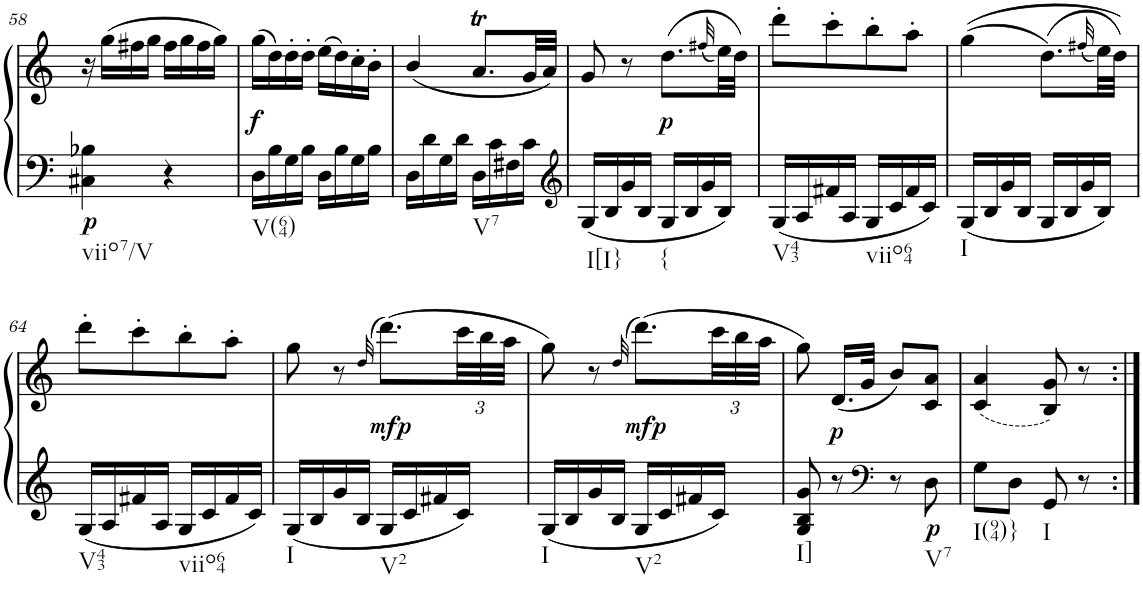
**kern	**kern	**dynam
*part1	*part1	*part1
*staff2	*staff1	*staff1/2
*I"Piano, Piano right	*	*
*I'Pno.	*	*
!!LO:PB:g=z
*clefF4	*clefG2	*
*k[]	*k[]	*
*M2/4	*M2/4	*
=58	=58	=58
!LO:TX:b:t=viio7/V	!	!
!	!	!LO:DY:b=2
4C#X\ 4B-X\	16r	p
.	(16gg\LL	.
.	16ff#X\	.
.	16gg\JJ	.
4r	16ff#\LL	.
.	16gg\	.
.	16ff#\	.
.	16gg\JJ)	.
=59	=59	=59
!LO:TX:b:t=V(64)	!	!
!	!	!LO:DY:b
16D\LL	(16gg\LL	f
16B\	16dd\)	.
16G\	16dd'\	.
16B\JJ	16dd'\JJ	.
16D\LL	(16ee\LL	.
16B\	16dd\)	.
16G\	16cc'\	.
16B\JJ	16b'\JJ	.
=60	=60	=60
16D\LL	(4b/	.
16d\	.	.
16G\	.	.
16d\JJ	.	.
!LO:TX:b:t=V7	!	!
16D\LL	8.aT/L	.
16c\	.	.
16F#X\	.	.
16c\JJ	32g/LL	.
.	32a/JJJ)	.
=61	=61	=61
*clefG2	*	*
!LO:TX:b:t=I[I}	!	!
16G/LL	8g/	.
16B/	.	.
16g/	8r	.
16B/JJ	.	.
!LO:TX:b:t={	!	!
!	!	!LO:DY:b
16G/LL	(8.dd\L	p
16B/	.	.
16g/	.	.
.	(32qff#X/	.
16B/JJ	32ee\LL)	.
.	32dd\JJJ)	.
=62	=62	=62
!LO:TX:b:t=V43	!	!
16G/LL	8ddd'\L	.
16A/	.	.
16f#X/	8ccc'\	.
16A/JJ	.	.
!LO:TX:b:t=viio64	!	!
16G/LL	8bb'\	.
16c/	.	.
16f#/	8aa'\J	.
16c/JJ	.	.
=63	=63	=63
!LO:TX:b:t=I	!	!
16G/LL	((4gg\	.
16B/	.	.
16g/	.	.
16B/JJ	.	.
16G/LL	(8.dd\L)	.
16B/	.	.
16g/	.	.
.	(32qff#X/	.
16B/JJ	32ee\LL)	.
.	32dd\JJJ))	.
!!LO:LB:g=z
=64	=64	=64
!LO:TX:b:t=V43	!	!
16G/LL	8ddd'\L	.
16A/	.	.
16f#X/	8ccc'\	.
16A/JJ	.	.
!LO:TX:b:t=viio64	!	!
16G/LL	8bb'\	.
16c/	.	.
16f#/	8aa'\J	.
16c/JJ	.	.
=65	=65	=65
!LO:TX:b:t=I	!	!
16G/LL	8gg\	.
16B/	.	.
16g/	8r	.
16B/JJ	.	.
.	(>32qdd/	.
!LO:TX:b:t=V2	!	!
!	!	!LO:DY:b
!	!	!LO:DY:n=1:b
16G/LL	(8.ddd\L)	other-dynamics fp
16c/	.	.
16f#X/	.	.
*	*Xbrackettup	*
16c/JJ	48ccc\LL	.
.	48bb\	.
.	48aa\JJJ	.
=66	=66	=66
!LO:TX:b:t=I	!	!
16G/LL	8gg\)	.
16B/	.	.
16g/	8r	.
16B/JJ	.	.
.	(>32qdd/	.
!LO:TX:b:t=V2	!	!
!	!	!LO:DY:b
!	!	!LO:DY:n=1:b
16G/LL	(8.ddd\L)	other-dynamics fp
16c/	.	.
16f#X/	.	.
16c/JJ	48ccc\LL	.
.	48bb\	.
.	48aa\JJJ	.
=67	=67	=67
!LO:TX:b:t=I]	!	!
8G/ 8B/ 8g/	8gg\)	.
!	!	!LO:DY:b
8r	(16.d/LL	p
.	32g/JJk	.
*clefF4	*	*
8r	8b/L)	.
!LO:TX:b:t=V7	!	!
!	!	!LO:DY:b=2
8D\	8c/ 8a/J	p
=68	=68	=68
!LO:TX:b:t=I(94)}	!	!
8G\L	(4c/ 4a/	.
8D\J	.	.
!LO:TX:b:t=I	!	!
8GG/	8B/ 8g/)	.
8r	8r	.
=:|!	=:|!	=:|!
*-	*-	*-
